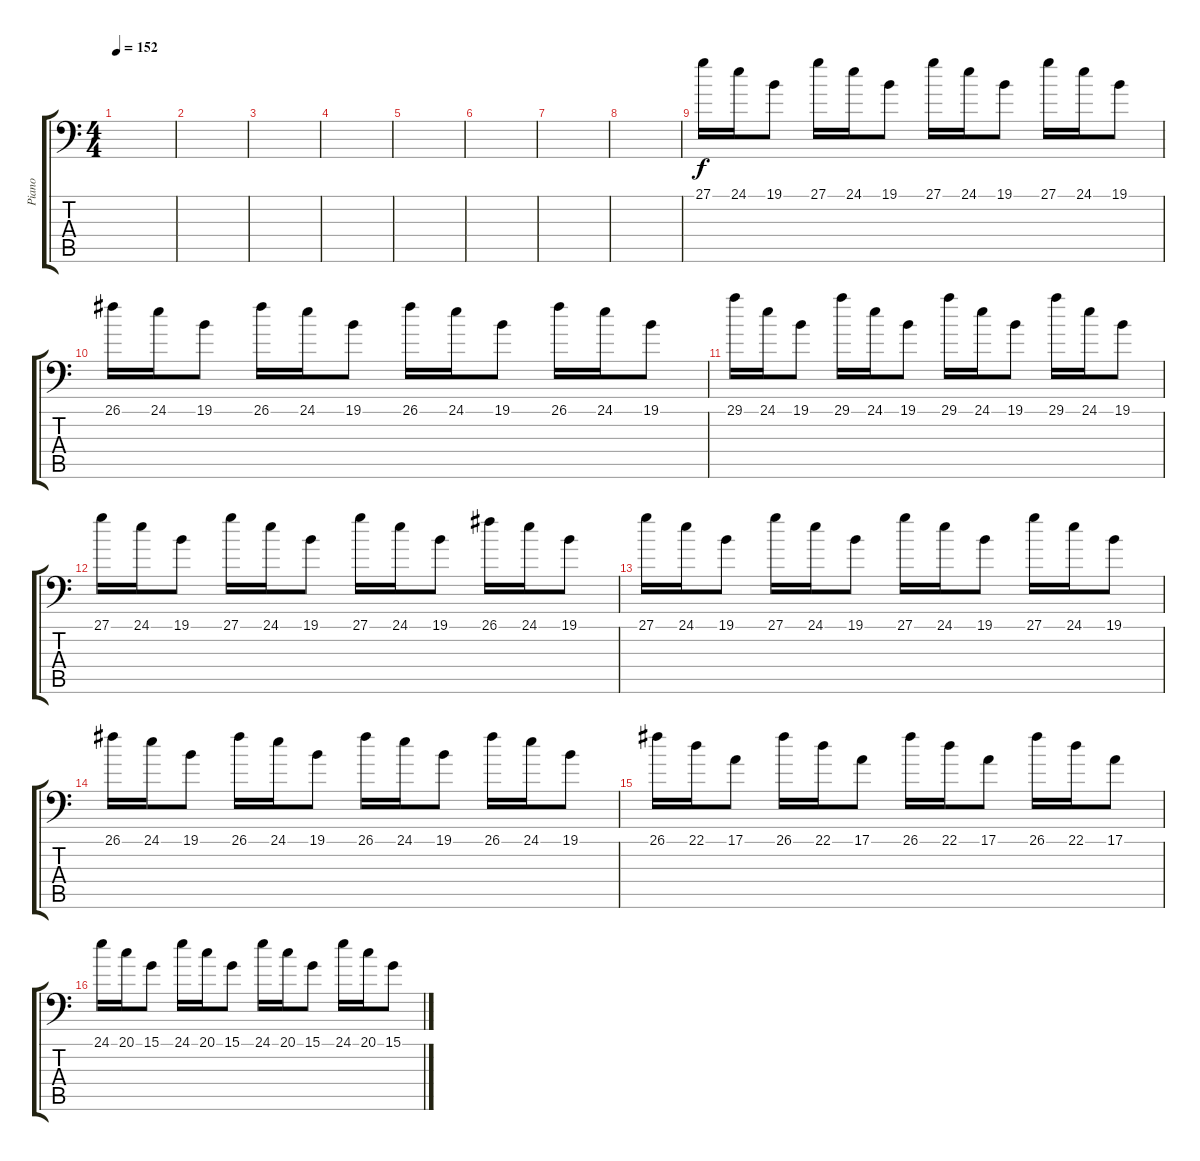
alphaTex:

\track ("Piano" "Piano") {instrument acousticgrandpiano}
\staff {score tabs}
\tuning (E3 B2 Gb2 Db2 Ab1 Eb1) {hide}
\ts (4 4)
\tempo 152
\clef f4
\ks c
|
|
|
|
|
|
|
|
27.1.16 24.1.16 19.1.8 27.1.16 24.1.16 19.1.8 27.1.16 24.1.16 19.1.8 27.1.16 24.1.16 19.1.8 |
26.1.16 24.1.16 19.1.8 26.1.16 24.1.16 19.1.8 26.1.16 24.1.16 19.1.8 26.1.16 24.1.16 19.1.8 |
29.1.16 24.1.16 19.1.8 29.1.16 24.1.16 19.1.8 29.1.16 24.1.16 19.1.8 29.1.16 24.1.16 19.1.8 |
27.1.16 24.1.16 19.1.8 27.1.16 24.1.16 19.1.8 27.1.16 24.1.16 19.1.8 26.1.16 24.1.16 19.1.8 |
27.1.16 24.1.16 19.1.8 27.1.16 24.1.16 19.1.8 27.1.16 24.1.16 19.1.8 27.1.16 24.1.16 19.1.8 |
26.1.16 24.1.16 19.1.8 26.1.16 24.1.16 19.1.8 26.1.16 24.1.16 19.1.8 26.1.16 24.1.16 19.1.8 |
26.1.16 22.1.16 17.1.8 26.1.16 22.1.16 17.1.8 26.1.16 22.1.16 17.1.8 26.1.16 22.1.16 17.1.8 |
24.1.16 20.1.16 15.1.8 24.1.16 20.1.16 15.1.8 24.1.16 20.1.16 15.1.8 24.1.16 20.1.16 15.1.8
